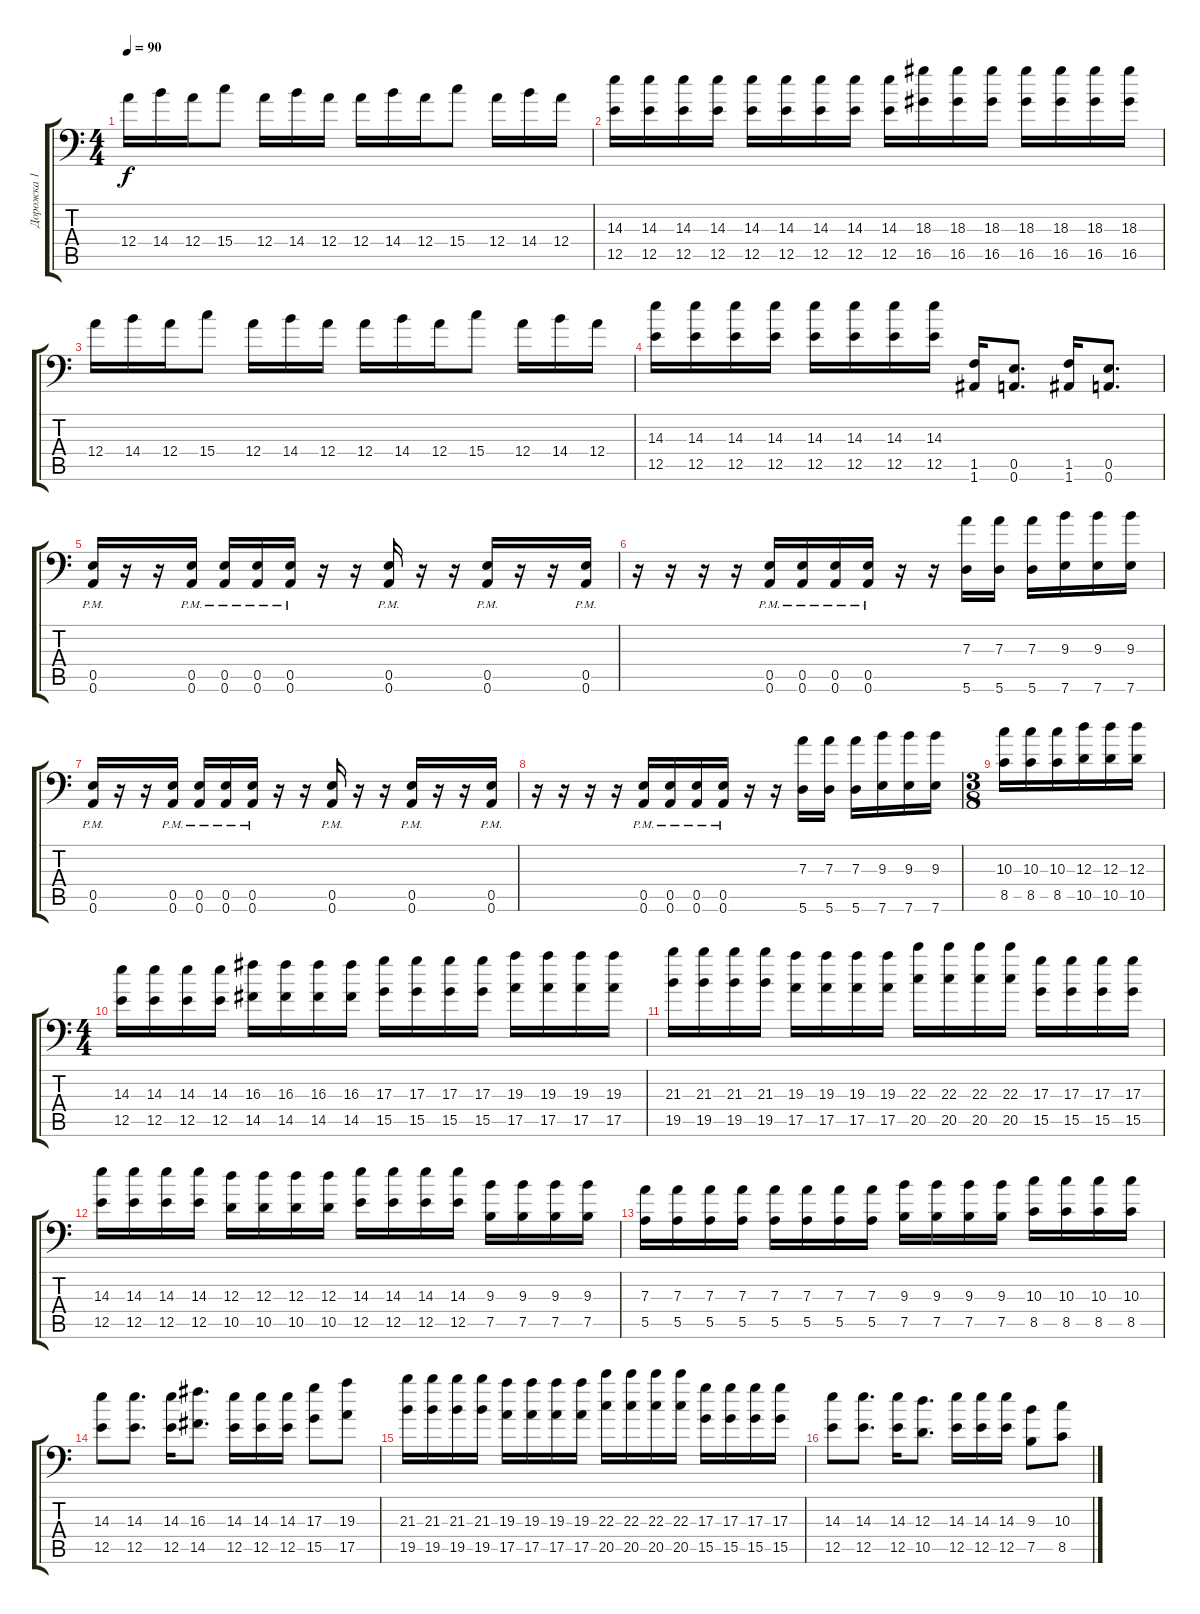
\track ("Дорожка 1" "Дорожка 1") {instrument distortionguitar}
\staff {score tabs}
\tuning (B3 Gb3 D3 A2 E2 A1) {hide}
\ts (4 4)
\tempo 90
\clef f4
\ks c
12.4.16{dy f} 14.4.16 12.4.16 15.4.8 12.4.16 14.4.16 12.4.16 12.4.16 14.4.16 12.4.16 15.4.8 12.4.16 14.4.16 12.4.16 |
(14.3 12.5).16 (14.3 12.5).16 (14.3 12.5).16 (14.3 12.5).16 (14.3 12.5).16 (14.3 12.5).16 (14.3 12.5).16 (14.3 12.5).16 (14.3 12.5).16 (18.3 16.5).16 (18.3 16.5).16 (18.3 16.5).16 (18.3 16.5).16 (18.3 16.5).16 (18.3 16.5).16 (18.3 16.5).16 |
12.4.16 14.4.16 12.4.16 15.4.8 12.4.16 14.4.16 12.4.16 12.4.16 14.4.16 12.4.16 15.4.8 12.4.16 14.4.16 12.4.16 |
(14.3 12.5).16 (14.3 12.5).16 (14.3 12.5).16 (14.3 12.5).16 (14.3 12.5).16 (14.3 12.5).16 (14.3 12.5).16 (14.3 12.5).16 (1.5 1.6).16 (0.5 0.6).8{d} (1.5 1.6).16 (0.5 0.6).8{d} |
(0.5{pm} 0.6{pm}).16 r.16 r.16 (0.5{pm} 0.6{pm}).16 (0.5{pm} 0.6{pm}).16 (0.5{pm} 0.6{pm}).16 (0.5{pm} 0.6{pm}).16 r.16 r.16 (0.5{pm} 0.6{pm}).16 r.16 r.16 (0.5{pm} 0.6{pm}).16 r.16 r.16 (0.5{pm} 0.6{pm}).16 |
r.16 r.16 r.16 r.16 (0.5{pm} 0.6{pm}).16 (0.5{pm} 0.6{pm}).16 (0.5{pm} 0.6{pm}).16 (0.5{pm} 0.6{pm}).16 r.16 r.16 (7.3 5.6).16 (7.3 5.6).16 (7.3 5.6).16 (9.3 7.6).16 (9.3 7.6).16 (9.3 7.6).16 |
(0.5{pm} 0.6{pm}).16 r.16 r.16 (0.5{pm} 0.6{pm}).16 (0.5{pm} 0.6{pm}).16 (0.5{pm} 0.6{pm}).16 (0.5{pm} 0.6{pm}).16 r.16 r.16 (0.5{pm} 0.6{pm}).16 r.16 r.16 (0.5{pm} 0.6{pm}).16 r.16 r.16 (0.5{pm} 0.6{pm}).16 |
r.16 r.16 r.16 r.16 (0.5{pm} 0.6{pm}).16 (0.5{pm} 0.6{pm}).16 (0.5{pm} 0.6{pm}).16 (0.5{pm} 0.6{pm}).16 r.16 r.16 (7.3 5.6).16 (7.3 5.6).16 (7.3 5.6).16 (9.3 7.6).16 (9.3 7.6).16 (9.3 7.6).16 |
\ts (3 8)
(10.3 8.5).16 (10.3 8.5).16 (10.3 8.5).16 (12.3 10.5).16 (12.3 10.5).16 (12.3 10.5).16 |
\ts (4 4)
(14.3 12.5).16 (14.3 12.5).16 (14.3 12.5).16 (14.3 12.5).16 (16.3 14.5).16 (16.3 14.5).16 (16.3 14.5).16 (16.3 14.5).16 (17.3 15.5).16 (17.3 15.5).16 (17.3 15.5).16 (17.3 15.5).16 (19.3 17.5).16 (19.3 17.5).16 (19.3 17.5).16 (19.3 17.5).16 |
(21.3 19.5).16 (21.3 19.5).16 (21.3 19.5).16 (21.3 19.5).16 (19.3 17.5).16 (19.3 17.5).16 (19.3 17.5).16 (19.3 17.5).16 (22.3 20.5).16 (22.3 20.5).16 (22.3 20.5).16 (22.3 20.5).16 (17.3 15.5).16 (17.3 15.5).16 (17.3 15.5).16 (17.3 15.5).16 |
(14.3 12.5).16 (14.3 12.5).16 (14.3 12.5).16 (14.3 12.5).16 (12.3 10.5).16 (12.3 10.5).16 (12.3 10.5).16 (12.3 10.5).16 (14.3 12.5).16 (14.3 12.5).16 (14.3 12.5).16 (14.3 12.5).16 (9.3 7.5).16 (9.3 7.5).16 (9.3 7.5).16 (9.3 7.5).16 |
(7.3 5.5).16 (7.3 5.5).16 (7.3 5.5).16 (7.3 5.5).16 (7.3 5.5).16 (7.3 5.5).16 (7.3 5.5).16 (7.3 5.5).16 (9.3 7.5).16 (9.3 7.5).16 (9.3 7.5).16 (9.3 7.5).16 (10.3 8.5).16 (10.3 8.5).16 (10.3 8.5).16 (10.3 8.5).16 |
(14.3 12.5).8 (14.3 12.5).8{d} (14.3 12.5).16 (16.3 14.5).8{d} (14.3 12.5).16 (14.3 12.5).16 (14.3 12.5).16 (17.3 15.5).8 (19.3 17.5).8 |
(21.3 19.5).16 (21.3 19.5).16 (21.3 19.5).16 (21.3 19.5).16 (19.3 17.5).16 (19.3 17.5).16 (19.3 17.5).16 (19.3 17.5).16 (22.3 20.5).16 (22.3 20.5).16 (22.3 20.5).16 (22.3 20.5).16 (17.3 15.5).16 (17.3 15.5).16 (17.3 15.5).16 (17.3 15.5).16 |
(14.3 12.5).8 (14.3 12.5).8{d} (14.3 12.5).16 (12.3 10.5).8{d} (14.3 12.5).16 (14.3 12.5).16 (14.3 12.5).16 (9.3 7.5).8 (10.3 8.5).8
